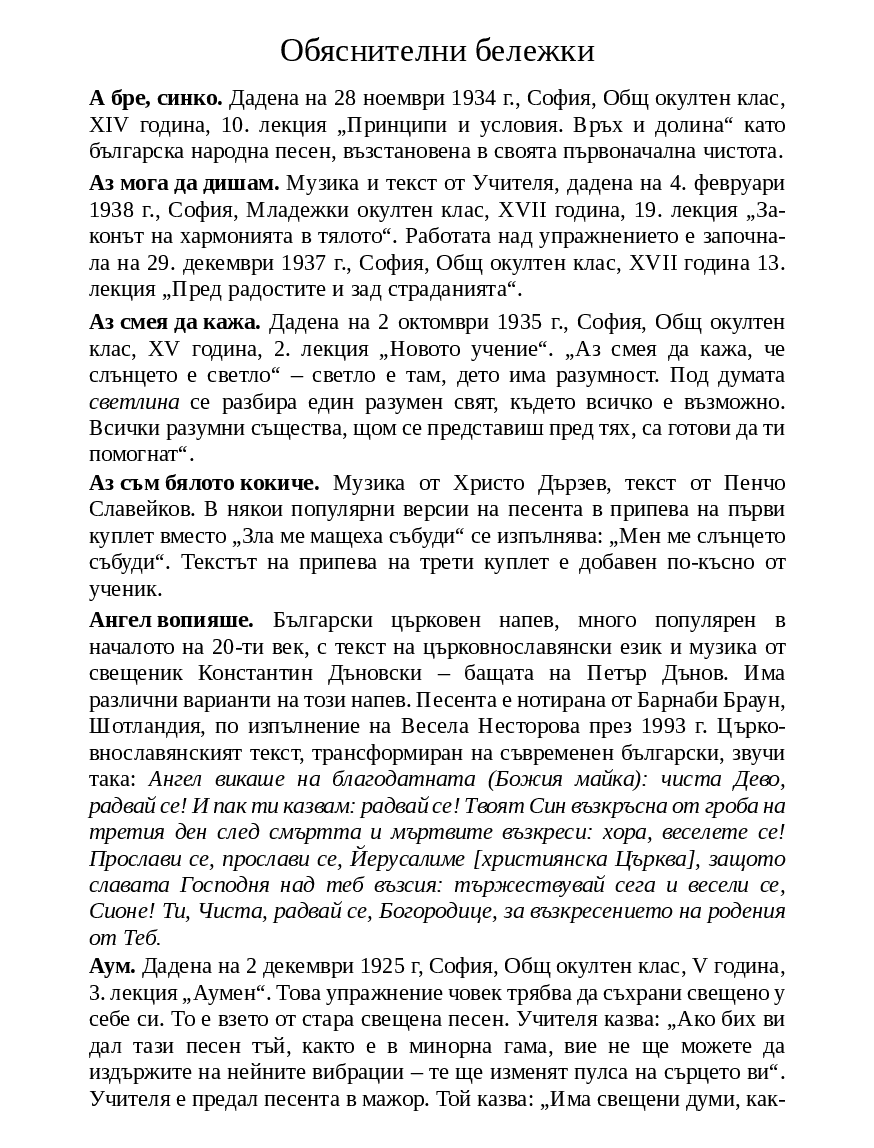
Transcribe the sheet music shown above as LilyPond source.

\version "2.24.4"

% include paper part and global functions
\include "include/globals.ily"


\bookpart {
  \paper {
    print-all-headers = ##t
    print-page-number = ##f
    print-first-page-number = ##t


    % put page numbers on the top and change the font style.
    oddHeaderMarkup = \markup
    \fill-line {
      ""
      \unless \on-first-page-of-part \fromproperty #'header:instrument
      \if \should-print-page-number \abs-fontsize #7 { \number \fromproperty #'page:page-number-string }
    }
    %% evenHeaderMarkup would inherit the value of
    %% oddHeaderMarkup if it were not defined here
    evenHeaderMarkup = \markup
    \fill-line {
      \if \should-print-page-number \abs-fontsize #7 { \number \fromproperty #'page:page-number-string }
      \unless \on-first-page-of-part \fromproperty #'header:instrument
      ""
    }

    oddFooterMarkup = \markup ""

    evenFooterMarkup = ""
    left-margin = 1.5\cm
    right-margin = 1.5\cm
    top-margin = 1\cm
    bottom-margin = 1.2\cm
    ragged-bottom = ##t % do not spread the staves to fill the whole vertical space
    top-markup-spacing.basic-distance = 8\mm % margin between page number and system for the first page
    top-system-spacing.basic-distance = 10\mm % margin between page number and system for the other pages

    % change distance between staves
    system-system-spacing =
    #'((basic-distance . 16)
       (minimum-distance . 6)
       (padding . 1)
       (stretchability . 12))
  }
  \label #'ref220
  \tocItem \markup "Обяснителни бележки"
  \markup \abs-fontsize #16 { \fill-line {"Обяснителни бележки"} }

  \label #'ref_desc_1
  \markup \abs-fontsize #11
  {
    \override #'(baseline-skip . 3.4)
    \column {
      \vspace #1
      \line {
        \justify {
          \concat {\with-link #'ref137 \bold  "А бре, синко."} Дадена на 28 ноември 1934 г., София, Общ окултен клас, XIV година, 10. лекция „Принципи и условия. Връх и долина“ като българска народна песен, възстановена в своята първоначална чистота.
        }
      }
      \vspace #0.5
      \line {
        \justify {
          \concat {\with-link #'ref171_2 \bold "Аз мога да дишам."} Музика и текст от Учителя, дадена на 4. февруари 1938 г., София, Младежки окултен клас, XVII година, 19. лекция „За- конът на хармонията в тялото“. Работата над упражнението е започна- ла на 29. декември 1937 г., София, Общ окултен клас, XVII година 13. лекция „Пред радостите и зад страданията“.
        }
      }
      \vspace #0.5
      \line {
        \justify {
          \concat {\with-link #'ref109 \bold  "Аз смея да кажа."} Дадена на 2 октомври 1935 г., София, Общ окултен клас, XV година, 2. лекция „Новото учение“. „Аз смея да кажа, че слънцето е светло“ – светло е там, дето има разумност. Под думата \italic"светлина" се разбира един разумен свят, където всичко е възможно. Всички разумни същества, щом се представиш пред тях, са готови да ти помогнат“.
        }
      }
      \vspace #0.5
      \line {
        \justify {
          \concat {\with-link #'ref047 \bold "Аз съм бялото кокиче."}  Музика от Христо Дързев, текст от Пенчо Славейков. В някои популярни версии на песента в припева на първи куплет вместо „Зла ме мащеха събуди“ се изпълнява: „Мен ме слънцето събуди“. Текстът на припева на трети куплет е добавен по-късно от ученик.
        }
      }


      \vspace #0.5
      \line {
        \justify {
          \concat {\with-link #'ref064 \bold "Ангел вопияше."} Български църковен напев, много популярен в началото на 20-ти век, с текст на църковнославянски език и музика от свещеник Константин Дъновски – бащата на Петър Дънов. Има различни варианти на този напев. Песента е нотирана от Барнаби Браун, Шотландия, по изпълнение на Весела Несторова през 1993 г. Църко- внославянският текст, трансформиран на съвременен български, звучи така: \italic{Ангел викаше  } \italic{на благодатната (Божия майка): чиста Дево, радвай се! И пак ти казвам: радвай се! Твоят Син възкръсна от гроба на третия ден след смъртта и мъртвите възкреси: хора, веселете се!  Прослави се, прослави се, Йерусалиме [християнска Църква], защото славата Господня над теб възсия: тържествувай сега и весели се, Сионе! Ти, Чиста, радвай се, Богородице, за възкресението на родения от Теб. }

        }
      }
      \vspace #0.5
      \line {
        \justify {
          \concat {\with-link #'ref075 \bold "Аум."}  Дадена на 2 декември 1925 г,  София, Общ окултен клас, V година, 3. лекция  „Аумен“. Това упражнение човек трябва да съхрани свещено у себе си. То е взето от стара свещена песен. Учителя казва: „Ако бих ви дал тази песен тъй, както е в минорна гама, вие не ще можете да издържите на нейните вибрации – те ще изменят пулса на сърцето ви“. Учителя е предал песента в мажор. Той казва: „Има свещени думи, как-
        }
      }

    }
  }









} % bookpart


